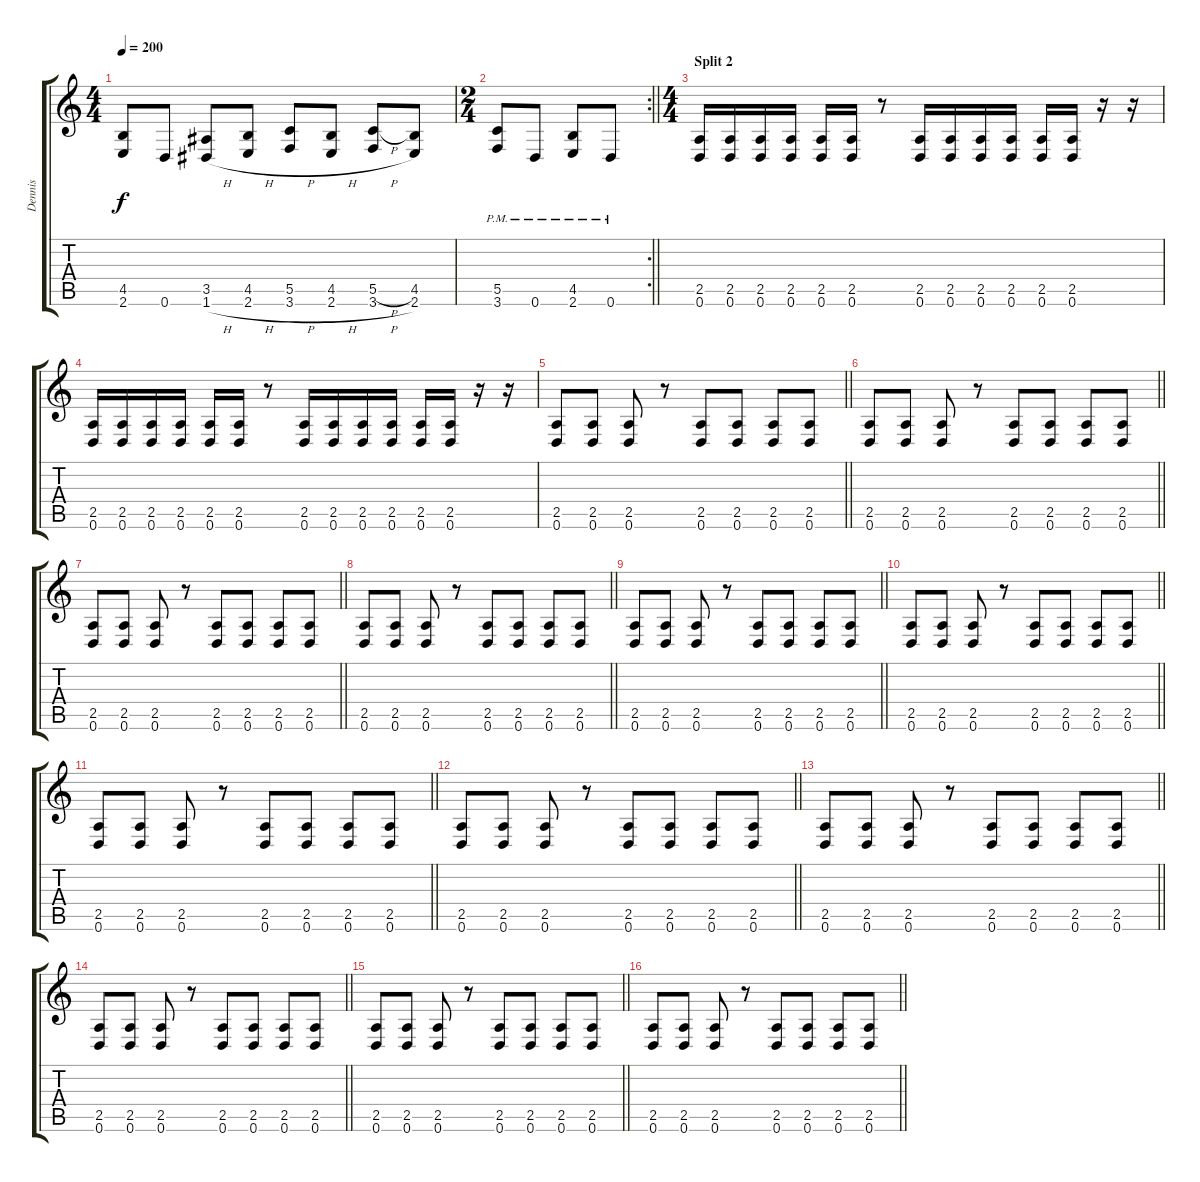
\track ("Dennis" "Dennis") {instrument distortionguitar}
\staff {score tabs}
\tuning (D4 A3 F3 C3 G2 D2) {hide}
\ts (4 4)
\tempo 200
\clef g2
\ks c
(4.5 2.6).8{dy f} 0.6.8 (3.5 1.6{h}).8 (4.5 2.6{h}).8 (5.5 3.6{h}).8 (4.5 2.6{h}).8 (5.5{h} 3.6{h}).8 (4.5 2.6).8 |
\rc 2
\ts (2 4)
\barLineRight lightlight
(5.5{pm} 3.6{pm}).8 0.6{pm}.8 (4.5{pm} 2.6{pm}).8 0.6{pm}.8 |
\ts (4 4)
\section ("" "Split 2")
(2.5 0.6).16 (2.5 0.6).16 (2.5 0.6).16 (2.5 0.6).16 (2.5 0.6).16 (2.5 0.6).16 r.8 (2.5 0.6).16 (2.5 0.6).16 (2.5 0.6).16 (2.5 0.6).16 (2.5 0.6).16 (2.5 0.6).16 r.16 r.16 |
(2.5 0.6).16 (2.5 0.6).16 (2.5 0.6).16 (2.5 0.6).16 (2.5 0.6).16 (2.5 0.6).16 r.8 (2.5 0.6).16 (2.5 0.6).16 (2.5 0.6).16 (2.5 0.6).16 (2.5 0.6).16 (2.5 0.6).16 r.16 r.16 |
\barLineRight lightlight
(2.5 0.6).8 (2.5 0.6).8 (2.5 0.6).8 r.8 (2.5 0.6).8 (2.5 0.6).8 (2.5 0.6).8 (2.5 0.6).8 |
\barLineRight lightlight
(2.5 0.6).8 (2.5 0.6).8 (2.5 0.6).8 r.8 (2.5 0.6).8 (2.5 0.6).8 (2.5 0.6).8 (2.5 0.6).8 |
\barLineRight lightlight
(2.5 0.6).8 (2.5 0.6).8 (2.5 0.6).8 r.8 (2.5 0.6).8 (2.5 0.6).8 (2.5 0.6).8 (2.5 0.6).8 |
\barLineRight lightlight
(2.5 0.6).8 (2.5 0.6).8 (2.5 0.6).8 r.8 (2.5 0.6).8 (2.5 0.6).8 (2.5 0.6).8 (2.5 0.6).8 |
\barLineRight lightlight
(2.5 0.6).8 (2.5 0.6).8 (2.5 0.6).8 r.8 (2.5 0.6).8 (2.5 0.6).8 (2.5 0.6).8 (2.5 0.6).8 |
\barLineRight lightlight
(2.5 0.6).8 (2.5 0.6).8 (2.5 0.6).8 r.8 (2.5 0.6).8 (2.5 0.6).8 (2.5 0.6).8 (2.5 0.6).8 |
\barLineRight lightlight
(2.5 0.6).8 (2.5 0.6).8 (2.5 0.6).8 r.8 (2.5 0.6).8 (2.5 0.6).8 (2.5 0.6).8 (2.5 0.6).8 |
\barLineRight lightlight
(2.5 0.6).8 (2.5 0.6).8 (2.5 0.6).8 r.8 (2.5 0.6).8 (2.5 0.6).8 (2.5 0.6).8 (2.5 0.6).8 |
\barLineRight lightlight
(2.5 0.6).8 (2.5 0.6).8 (2.5 0.6).8 r.8 (2.5 0.6).8 (2.5 0.6).8 (2.5 0.6).8 (2.5 0.6).8 |
\barLineRight lightlight
(2.5 0.6).8 (2.5 0.6).8 (2.5 0.6).8 r.8 (2.5 0.6).8 (2.5 0.6).8 (2.5 0.6).8 (2.5 0.6).8 |
\barLineRight lightlight
(2.5 0.6).8 (2.5 0.6).8 (2.5 0.6).8 r.8 (2.5 0.6).8 (2.5 0.6).8 (2.5 0.6).8 (2.5 0.6).8 |
\barLineRight lightlight
(2.5 0.6).8 (2.5 0.6).8 (2.5 0.6).8 r.8 (2.5 0.6).8 (2.5 0.6).8 (2.5 0.6).8 (2.5 0.6).8
